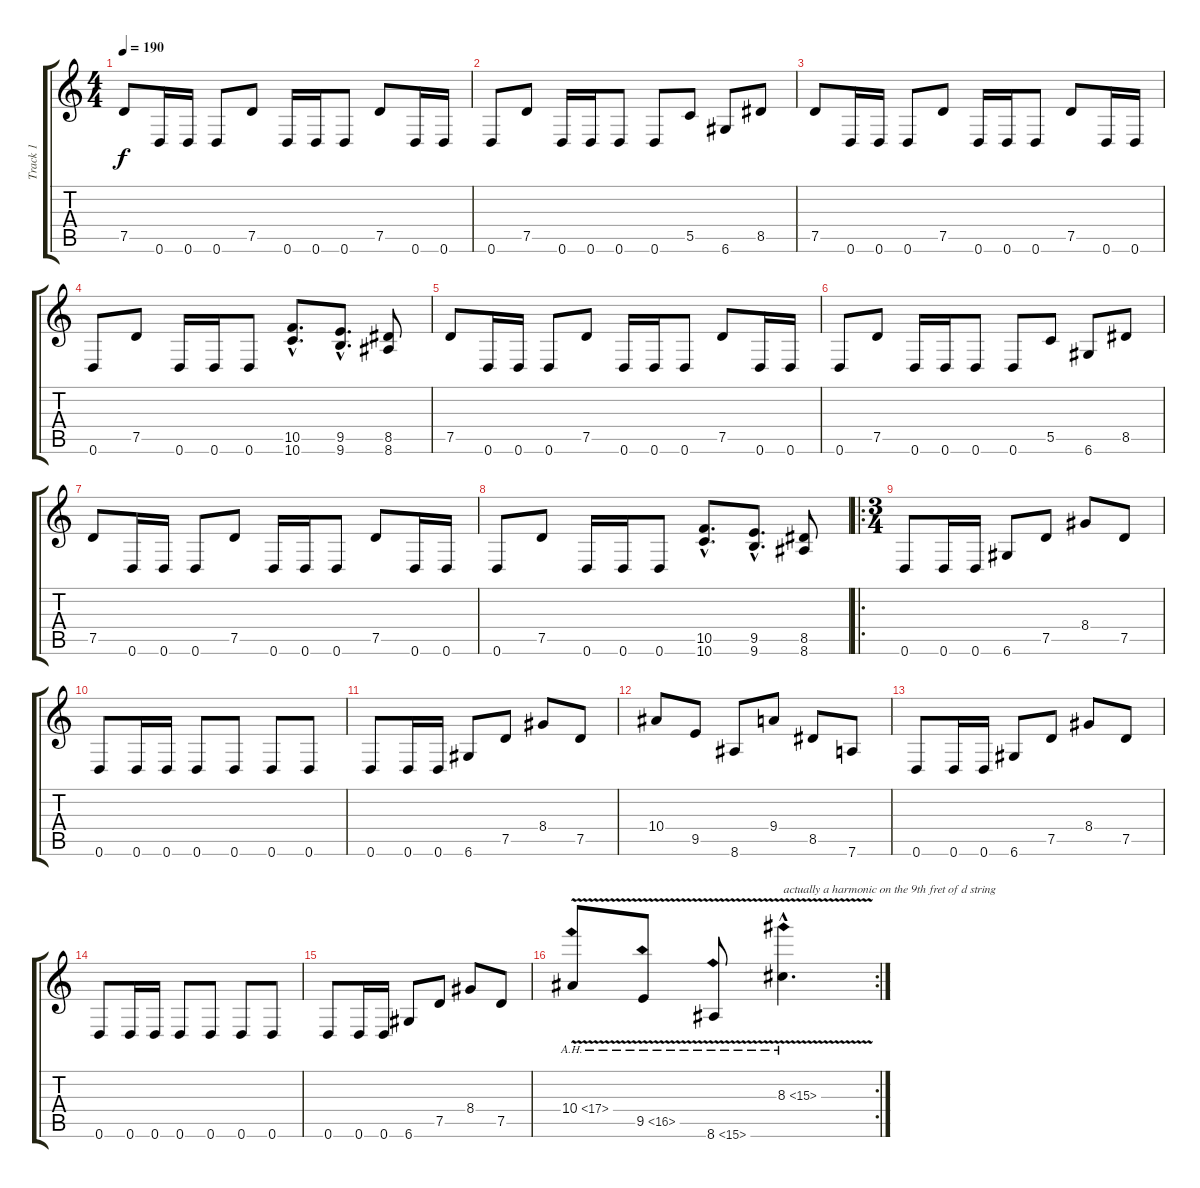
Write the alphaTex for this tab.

\track ("Track 1" "Track 1") {instrument distortionguitar}
\staff {score tabs}
\tuning (D4 A3 F3 C3 G2 D2) {hide}
\ts (4 4)
\tempo 190
\clef g2
\ks c
7.5.8{dy f} 0.6.16 0.6.16 0.6.8 7.5.8 0.6.16 0.6.16 0.6.8 7.5.8 0.6.16 0.6.16 |
0.6.8 7.5.8 0.6.16 0.6.16 0.6.8 0.6.8 5.5.8 6.6.8 8.5.8 |
7.5.8 0.6.16 0.6.16 0.6.8 7.5.8 0.6.16 0.6.16 0.6.8 7.5.8 0.6.16 0.6.16 |
0.6.8 7.5.8 0.6.16 0.6.16 0.6.8 (10.5{hac} 10.6{hac}).8{d} (9.5{hac} 9.6{hac}).8{d} (8.5 8.6).8 |
7.5.8 0.6.16 0.6.16 0.6.8 7.5.8 0.6.16 0.6.16 0.6.8 7.5.8 0.6.16 0.6.16 |
0.6.8 7.5.8 0.6.16 0.6.16 0.6.8 0.6.8 5.5.8 6.6.8 8.5.8 |
7.5.8 0.6.16 0.6.16 0.6.8 7.5.8 0.6.16 0.6.16 0.6.8 7.5.8 0.6.16 0.6.16 |
0.6.8 7.5.8 0.6.16 0.6.16 0.6.8 (10.5{hac} 10.6{hac}).8{d} (9.5{hac} 9.6{hac}).8{d} (8.5 8.6).8 |
\ro
\ts (3 4)
0.6.8 0.6.16 0.6.16 6.6.8 7.5.8 8.4.8 7.5.8 |
0.6.8 0.6.16 0.6.16 0.6.8 0.6.8 0.6.8 0.6.8 |
0.6.8 0.6.16 0.6.16 6.6.8 7.5.8 8.4.8 7.5.8 |
10.4.8 9.5.8 8.6.8 9.4.8 8.5.8 7.6.8 |
0.6.8 0.6.16 0.6.16 6.6.8 7.5.8 8.4.8 7.5.8 |
0.6.8 0.6.16 0.6.16 0.6.8 0.6.8 0.6.8 0.6.8 |
0.6.8 0.6.16 0.6.16 6.6.8 7.5.8 8.4.8 7.5.8 |
\rc 2
10.4{ah 7 v}.8 9.5{ah 7 v}.8 8.6{ah 7 v}.8 8.3{ah 7 v hac}.4{d txt "actually a harmonic on the 9th fret of d string"}
